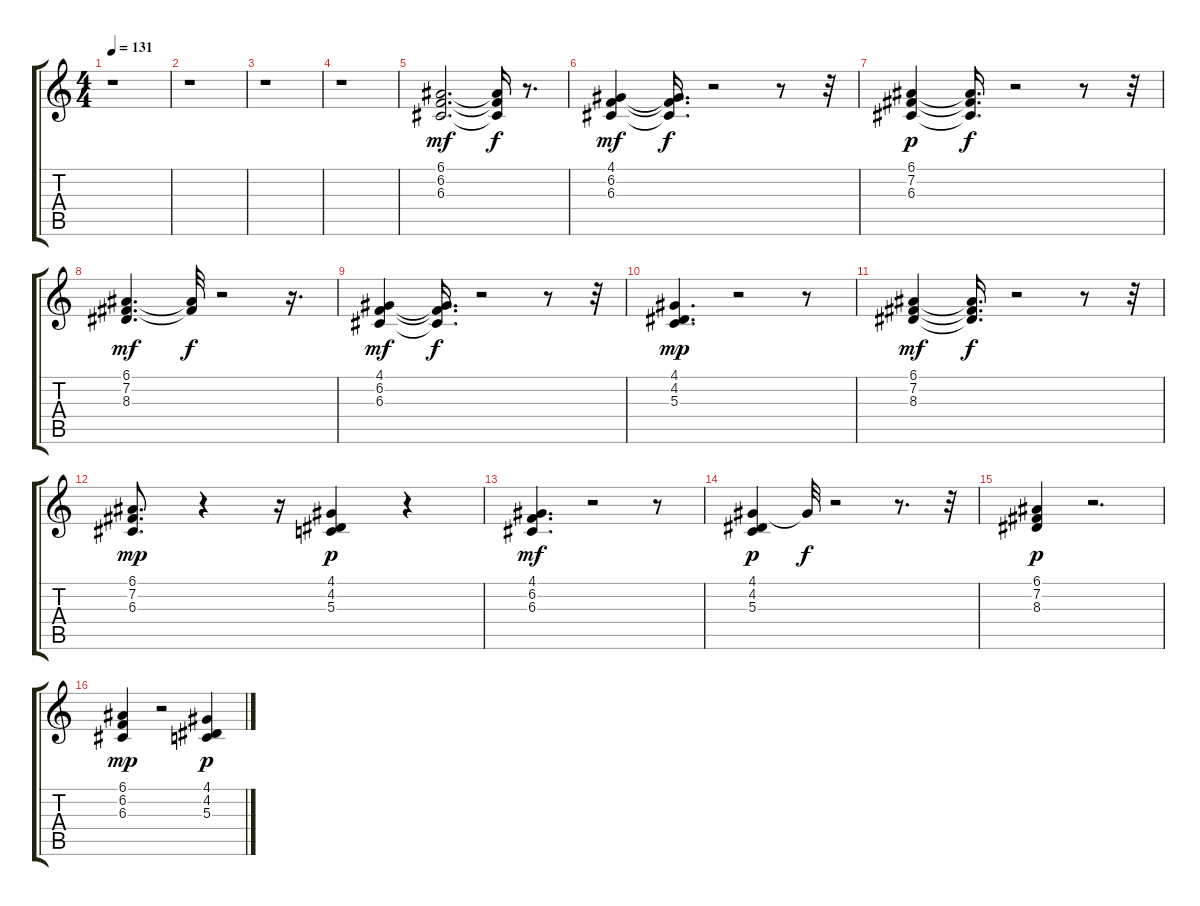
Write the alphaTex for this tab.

\track "" {instrument pad2warm}
\staff {score tabs}
\tuning (E4 B3 G3 D3 A2 E2) {hide}
\ts (4 4)
\tempo 131
\clef g2
\ks c
r.1{dy mf} |
r.1 |
r.1 |
r.1 |
(6.1 6.2 6.3).2{d} (6.1{t} 6.2{t} 6.3{t}).16{dy f} r.8{d} |
(4.1 6.2 6.3).4{dy mf} (4.1{t} 6.2{t} 6.3{t}).16{d dy f} r.2 r.8 r.32 |
(6.1 7.2 6.3).4{dy p} (6.1{t} 7.2{t} 6.3{t}).16{d dy f} r.2 r.8 r.32 |
(6.1 7.2 8.3).4{d dy mf} (6.1{t} 7.2{t}).32{dy f} r.2 r.16{d} |
(4.1 6.2 6.3).4{dy mf} (4.1{t} 6.2{t} 6.3{t}).16{d dy f} r.2 r.8 r.32 |
(4.1 4.2 5.3).4{d dy mp} r.2 r.8 |
(6.1 7.2 8.3).4{dy mf} (6.1{t} 7.2{t} 8.3{t}).16{d dy f} r.2 r.8 r.32 |
(6.1 7.2 6.3).8{d dy mp} r.4 r.16 (4.1 4.2 5.3).4{dy p} r.4 |
(4.1 6.2 6.3).4{d dy mf} r.2 r.8 |
(4.1 4.2 5.3).4{dy p} 4.1{t}.32{dy f} r.2 r.8{d} r.32 |
(6.1 7.2 8.3).4{dy p} r.2{d} |
(6.1 6.2 6.3).4{dy mp} r.2 (4.1 4.2 5.3).4{dy p}
